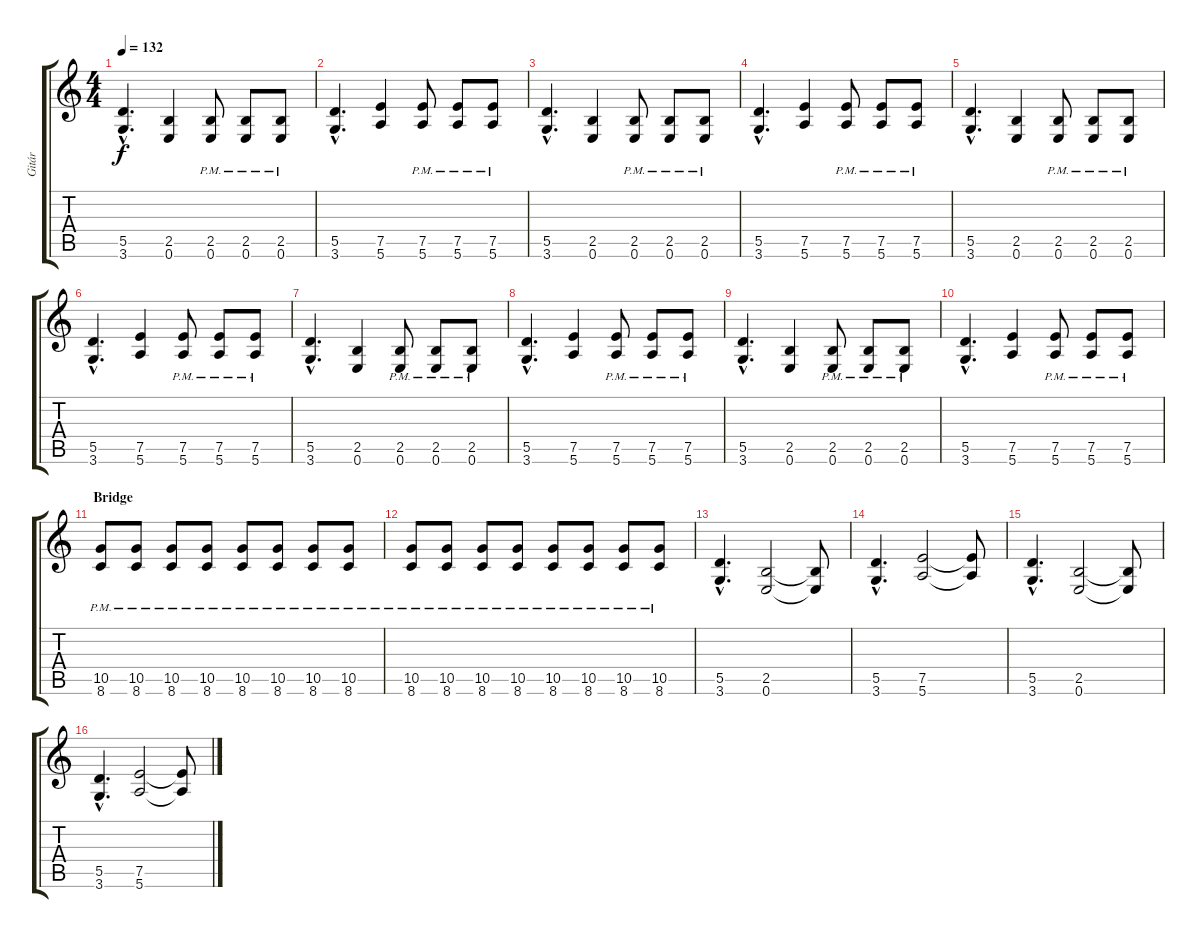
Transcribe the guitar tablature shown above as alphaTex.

\track ("Gitár" "Gitár") {instrument distortionguitar}
\staff {score tabs}
\tuning (E4 B3 G3 D3 A2 E2) {hide}
\ts (4 4)
\tempo 132
\clef g2
\ks c
(5.5{hac} 3.6{hac}).4{d dy f} (2.5 0.6).4 (2.5{pm} 0.6{pm}).8 (2.5{pm} 0.6{pm}).8 (2.5{pm} 0.6{pm}).8 |
(5.5{hac} 3.6{hac}).4{d} (7.5 5.6).4 (7.5{pm} 5.6{pm}).8 (7.5{pm} 5.6{pm}).8 (7.5{pm} 5.6{pm}).8 |
(5.5{hac} 3.6{hac}).4{d} (2.5 0.6).4 (2.5{pm} 0.6{pm}).8 (2.5{pm} 0.6{pm}).8 (2.5{pm} 0.6{pm}).8 |
(5.5{hac} 3.6{hac}).4{d} (7.5 5.6).4 (7.5{pm} 5.6{pm}).8 (7.5{pm} 5.6{pm}).8 (7.5{pm} 5.6{pm}).8 |
(5.5{hac} 3.6{hac}).4{d} (2.5 0.6).4 (2.5{pm} 0.6{pm}).8 (2.5{pm} 0.6{pm}).8 (2.5{pm} 0.6{pm}).8 |
(5.5{hac} 3.6{hac}).4{d} (7.5 5.6).4 (7.5{pm} 5.6{pm}).8 (7.5{pm} 5.6{pm}).8 (7.5{pm} 5.6{pm}).8 |
(5.5{hac} 3.6{hac}).4{d} (2.5 0.6).4 (2.5{pm} 0.6{pm}).8 (2.5{pm} 0.6{pm}).8 (2.5{pm} 0.6{pm}).8 |
(5.5{hac} 3.6{hac}).4{d} (7.5 5.6).4 (7.5{pm} 5.6{pm}).8 (7.5{pm} 5.6{pm}).8 (7.5{pm} 5.6{pm}).8 |
(5.5{hac} 3.6{hac}).4{d} (2.5 0.6).4 (2.5{pm} 0.6{pm}).8 (2.5{pm} 0.6{pm}).8 (2.5{pm} 0.6{pm}).8 |
(5.5{hac} 3.6{hac}).4{d} (7.5 5.6).4 (7.5{pm} 5.6{pm}).8 (7.5{pm} 5.6{pm}).8 (7.5{pm} 5.6{pm}).8 |
\section ("" "Bridge")
(10.5 8.6{pm}).8 (10.5 8.6{pm}).8 (10.5 8.6{pm}).8 (10.5 8.6{pm}).8 (10.5 8.6{pm}).8 (10.5 8.6{pm}).8 (10.5 8.6{pm}).8 (10.5 8.6{pm}).8 |
(10.5 8.6{pm}).8 (10.5 8.6{pm}).8 (10.5 8.6{pm}).8 (10.5 8.6{pm}).8 (10.5 8.6{pm}).8 (10.5 8.6{pm}).8 (10.5 8.6{pm}).8 (10.5 8.6{pm}).8 |
(5.5{hac} 3.6{hac}).4{d} (2.5 0.6).2 (2.5{t} 0.6{t}).8 |
(5.5{hac} 3.6{hac}).4{d} (7.5 5.6).2 (7.5{t} 5.6{t}).8 |
(5.5{hac} 3.6{hac}).4{d} (2.5 0.6).2 (2.5{t} 0.6{t}).8 |
(5.5{hac} 3.6{hac}).4{d} (7.5 5.6).2 (7.5{t} 5.6{t}).8
